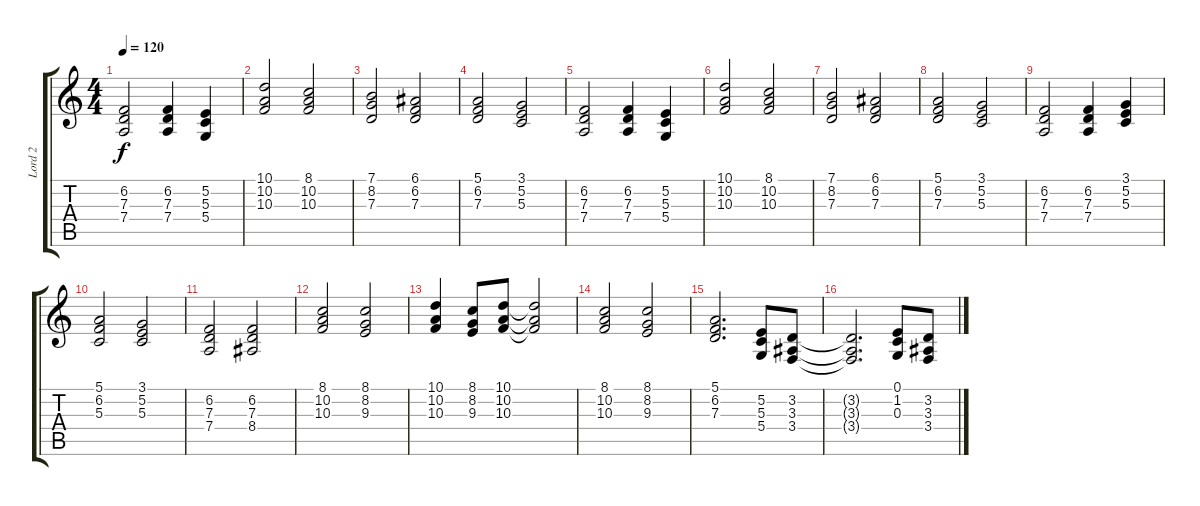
\track ("Lord 2" "Lord 2") {instrument drawbarorgan}
\staff {score tabs}
\tuning (E4 B3 G3 D3 A2 E2) {hide}
\ts (4 4)
\tempo 120
\clef g2
\ks c
(6.2 7.3 7.4).2{dy f} (6.2 7.3 7.4).4 (5.2 5.3 5.4).4 |
(10.1 10.2 10.3).2 (8.1 10.2 10.3).2 |
(7.1 8.2 7.3).2 (6.1 6.2 7.3).2 |
(5.1 6.2 7.3).2 (3.1 5.2 5.3).2 |
(6.2 7.3 7.4).2 (6.2 7.3 7.4).4 (5.2 5.3 5.4).4 |
(10.1 10.2 10.3).2 (8.1 10.2 10.3).2 |
(7.1 8.2 7.3).2 (6.1 6.2 7.3).2 |
(5.1 6.2 7.3).2 (3.1 5.2 5.3).2 |
(6.2 7.3 7.4).2 (6.2 7.3 7.4).4 (3.1 5.2 5.3).4 |
(5.1 6.2 5.3).2 (3.1 5.2 5.3).2 |
(6.2 7.3 7.4).2 (6.2 7.3 8.4).2 |
(8.1 10.2 10.3).2 (8.1 8.2 9.3).2 |
(10.1 10.2 10.3).4 (8.1 8.2 9.3).8 (10.1 10.2 10.3).8 (10.1{t} 10.2{t} 10.3{t}).2 |
(8.1 10.2 10.3).2 (8.1 8.2 9.3).2 |
(5.1 6.2 7.3).2{d} (5.2 5.3 5.4).8{instrument synthstrings1} (3.2 3.3 3.4).8 |
(3.2{t} 3.3{t} 3.4{t}).2{d} (0.1 1.2 0.3).8 (3.2 3.3 3.4).8
